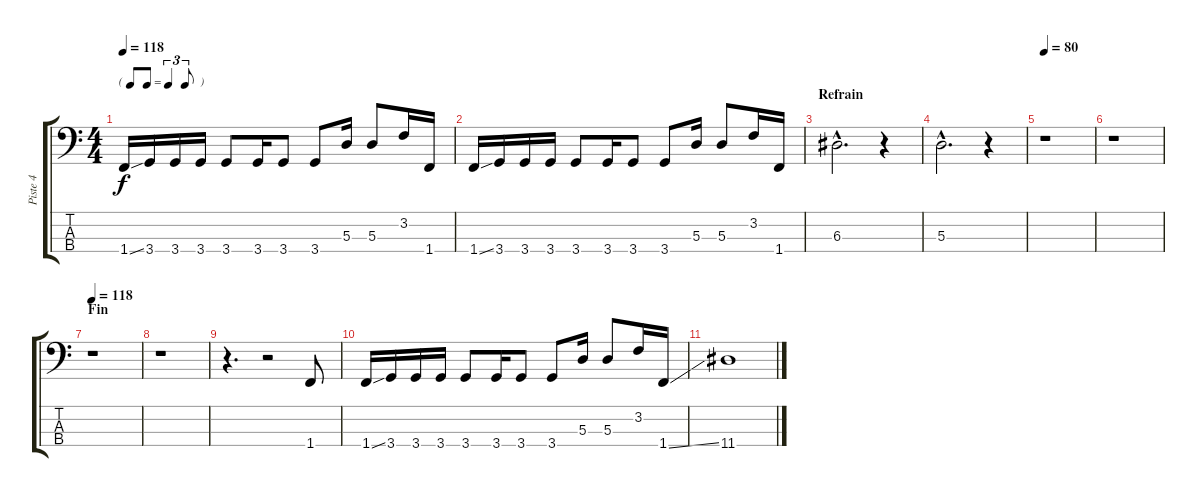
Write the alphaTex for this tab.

\track ("Piste 4" "Piste 4") {instrument electricbasspick}
\staff {score tabs}
\tuning (G2 D2 A1 E1) {hide}
\ts (4 4)
\tf triplet8th
\tempo 118
\clef f4
\ks c
1.4{ss}.16{dy f} 3.4.16 3.4.16 3.4.16 3.4.8 3.4.16 3.4.8 3.4.8 5.3.16 5.3.8 3.2.16 1.4.16 |
1.4{ss}.16 3.4.16 3.4.16 3.4.16 3.4.8 3.4.16 3.4.8 3.4.8 5.3.16 5.3.8 3.2.16 1.4.16 |
\section ("" "Refrain")
6.3{hac}.2{d} r.4 |
5.3{hac}.2{d} r.4 |
\tempo 80
r.1 |
r.1 |
\section ("" "Fin")
\tempo 118
r.1 |
r.1 |
r.4{d} r.2 1.4.8 |
1.4{ss}.16 3.4.16 3.4.16 3.4.16 3.4.8 3.4.16 3.4.8 3.4.8 5.3.16 5.3.8 3.2.16 1.4{ss}.16 |
11.4.1
